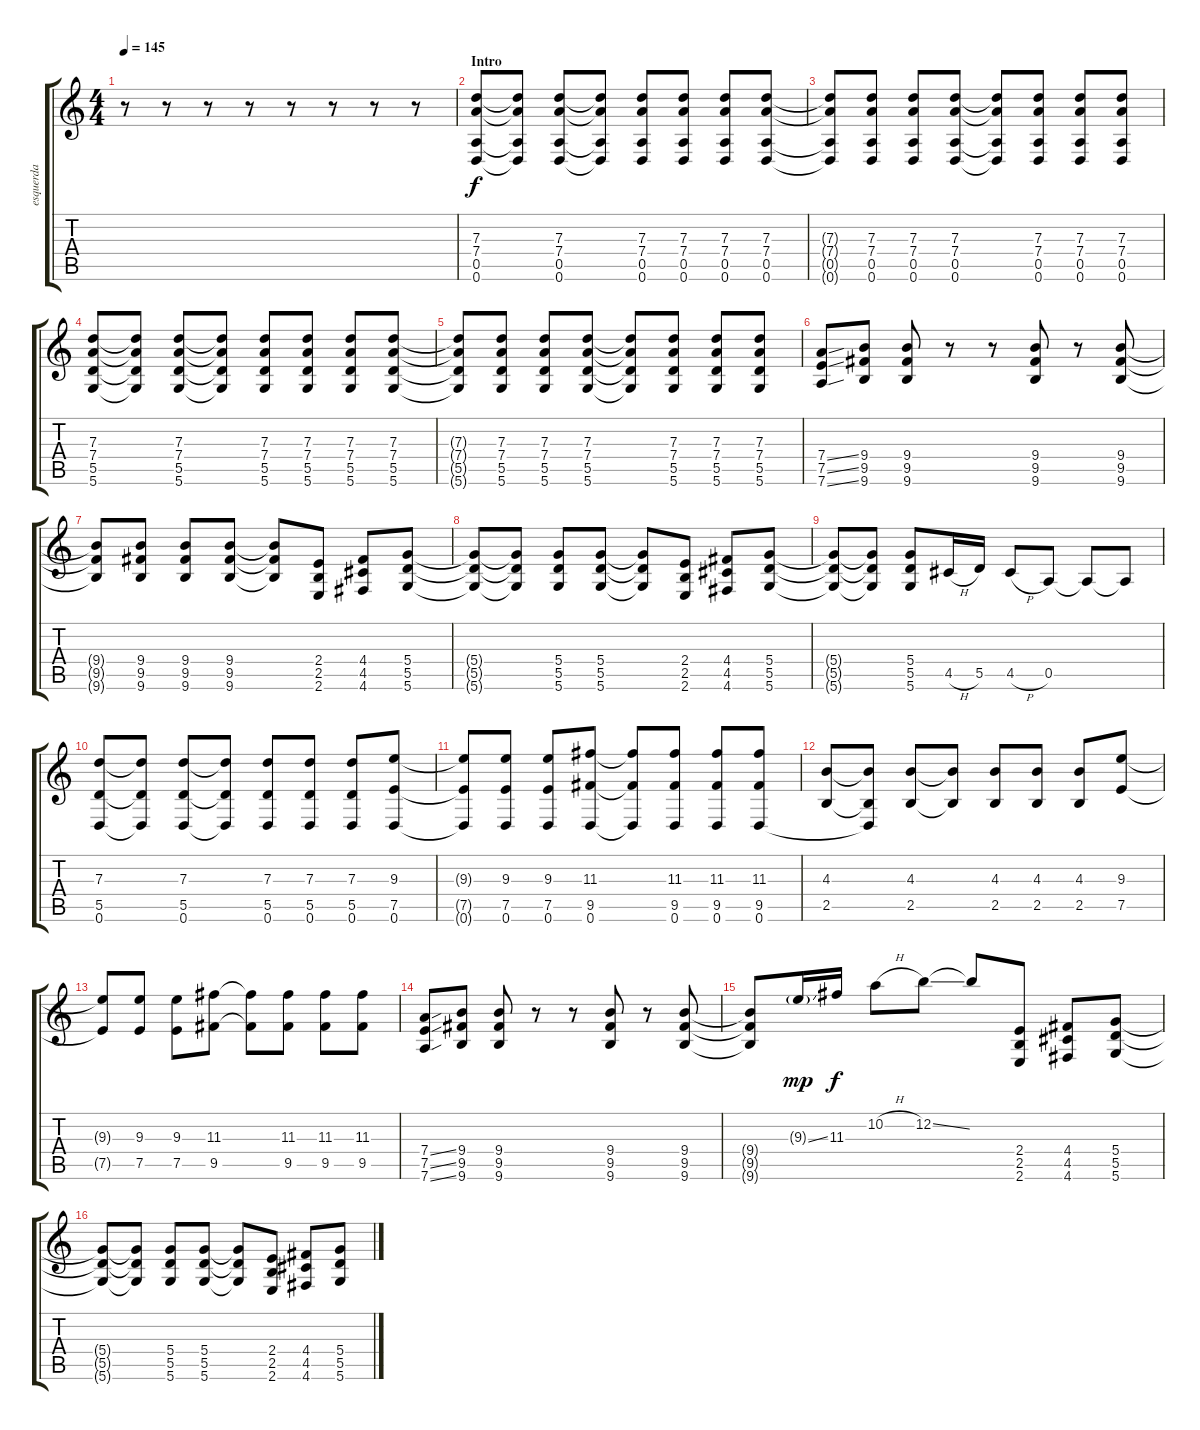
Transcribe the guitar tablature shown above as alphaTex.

\track ("esquerda" "esquerda") {instrument distortionguitar}
\staff {score tabs}
\tuning (E4 B3 G3 D3 A2 D2) {hide}
\ts (4 4)
\tempo 145
\clef g2
\ks c
r.8{dy f instrument distortionguitar} r.8 r.8 r.8 r.8 r.8 r.8 r.8 |
\section ("" "Intro")
(7.3 7.4 0.5 0.6).8 (7.3{t} 7.4{t} 0.5{t} 0.6{t}).8 (7.3 7.4 0.5 0.6).8 (7.3{t} 7.4{t} 0.5{t} 0.6{t}).8 (7.3 7.4 0.5 0.6).8 (7.3 7.4 0.5 0.6).8 (7.3 7.4 0.5 0.6).8 (7.3 7.4 0.5 0.6).8 |
(7.3{t} 7.4{t} 0.5{t} 0.6{t}).8 (7.3 7.4 0.5 0.6).8 (7.3 7.4 0.5 0.6).8 (7.3 7.4 0.5 0.6).8 (7.3{t} 7.4{t} 0.5{t} 0.6{t}).8 (7.3 7.4 0.5 0.6).8 (7.3 7.4 0.5 0.6).8 (7.3 7.4 0.5 0.6).8 |
(7.3 7.4 5.5 5.6).8 (7.3{t} 7.4{t} 5.5{t} 5.6{t}).8 (7.3 7.4 5.5 5.6).8 (7.3{t} 7.4{t} 5.5{t} 5.6{t}).8 (7.3 7.4 5.5 5.6).8 (7.3 7.4 5.5 5.6).8 (7.3 7.4 5.5 5.6).8 (7.3 7.4 5.5 5.6).8 |
(7.3{t} 7.4{t} 5.5{t} 5.6{t}).8 (7.3 7.4 5.5 5.6).8 (7.3 7.4 5.5 5.6).8 (7.3 7.4 5.5 5.6).8 (7.3{t} 7.4{t} 5.5{t} 5.6{t}).8 (7.3 7.4 5.5 5.6).8 (7.3 7.4 5.5 5.6).8 (7.3 7.4 5.5 5.6).8 |
(7.4{ss} 7.5{ss} 7.6{ss}).8 (9.4 9.5 9.6).8 (9.4 9.5 9.6).8 r.8 r.8 (9.4 9.5 9.6).8 r.8 (9.4 9.5 9.6).8 |
(9.4{t} 9.5{t} 9.6{t}).8 (9.4 9.5 9.6).8 (9.4 9.5 9.6).8 (9.4 9.5 9.6).8 (9.4{t} 9.5{t} 9.6{t}).8 (2.4 2.5 2.6).8 (4.4 4.5 4.6).8 (5.4 5.5 5.6).8 |
(5.4{t} 5.5{t} 5.6{t}).8 (5.4{t} 5.5{t} 5.6{t}).8 (5.4 5.5 5.6).8 (5.4 5.5 5.6).8 (5.4{t} 5.5{t} 5.6{t}).8 (2.4 2.5 2.6).8 (4.4 4.5 4.6).8 (5.4 5.5 5.6).8 |
(5.4{t} 5.5{t} 5.6{t}).8 (5.4{t} 5.5{t} 5.6{t}).8 (5.4 5.5 5.6).8 4.5{h}.16 5.5.16 4.5{h}.8 0.5.8 0.5{t}.8 0.5{t}.8 |
(7.3 5.5 0.6).8 (7.3{t} 5.5{t} 0.6{t}).8 (7.3 5.5 0.6).8 (7.3{t} 5.5{t} 0.6{t}).8 (7.3 5.5 0.6).8 (7.3 5.5 0.6).8 (7.3 5.5 0.6).8 (9.3 7.5 0.6).8 |
(9.3{t} 7.5{t} 0.6{t}).8 (9.3 7.5 0.6).8 (9.3 7.5 0.6).8 (11.3 9.5 0.6).8 (11.3{t} 9.5{t} 0.6{t}).8 (11.3 9.5 0.6).8 (11.3 9.5 0.6).8 (11.3 9.5 0.6).8 |
(4.3 2.5).8 (4.3{t} 2.5{t} 0.6{t}).8 (4.3 2.5).8 (4.3{t} 2.5{t}).8 (4.3 2.5).8 (4.3 2.5).8 (4.3 2.5).8 (9.3 7.5).8 |
(9.3{t} 7.5{t}).8 (9.3 7.5).8 (9.3 7.5).8 (11.3 9.5).8 (11.3{t} 9.5{t}).8 (11.3 9.5).8 (11.3 9.5).8 (11.3 9.5).8 |
(7.4{ss} 7.5{ss} 7.6{ss}).8 (9.4 9.5 9.6).8 (9.4 9.5 9.6).8 r.8 r.8 (9.4 9.5 9.6).8 r.8 (9.4 9.5 9.6).8 |
(9.4{t} 9.5{t} 9.6{t}).8 9.3{ss g}.16{dy mp} 11.3.16{dy f} 10.2{h}.8 12.2{ss}.8 12.2{t}.8 (2.4 2.5 2.6).8 (4.4 4.5 4.6).8 (5.4 5.5 5.6).8 |
(5.4{t} 5.5{t} 5.6{t}).8 (5.4{t} 5.5{t} 5.6{t}).8 (5.4 5.5 5.6).8 (5.4 5.5 5.6).8 (5.4{t} 5.5{t} 5.6{t}).8 (2.4 2.5 2.6).8 (4.4 4.5 4.6).8 (5.4 5.5 5.6).8
